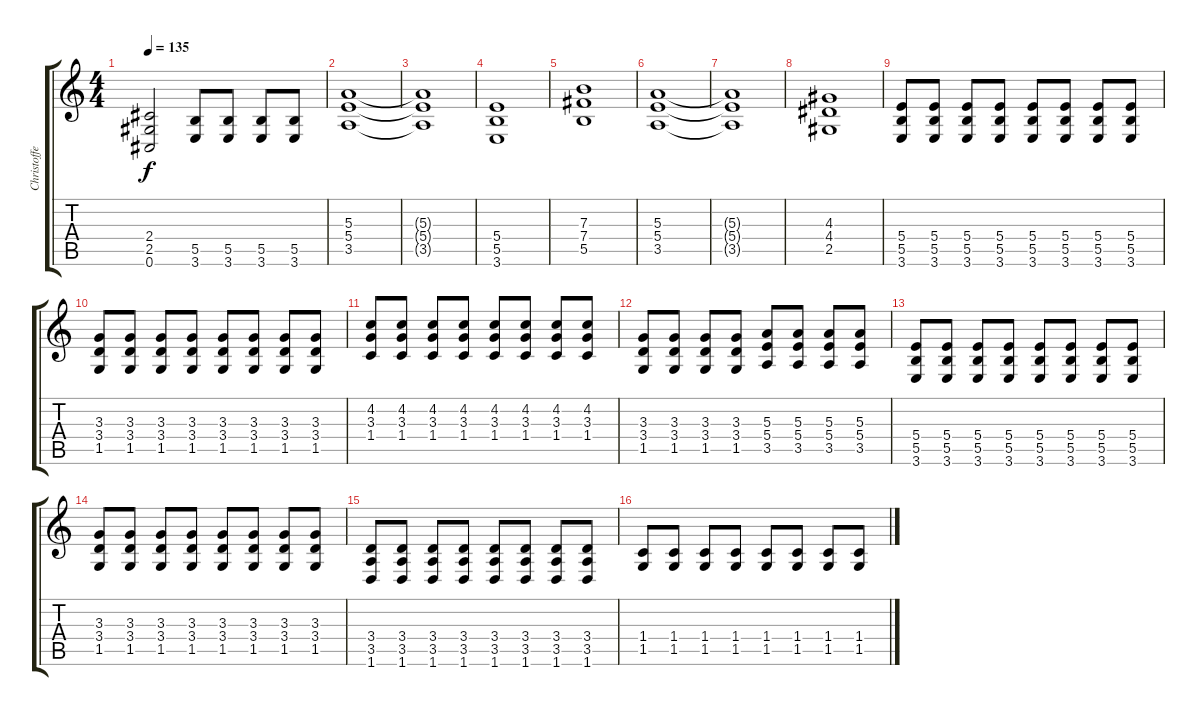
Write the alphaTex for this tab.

\track ("Christoffer Johnsson" "Christoffe") {instrument distortionguitar}
\staff {score tabs}
\tuning (Db4 Ab3 E3 B2 Gb2 Db2) {hide}
\ts (4 4)
\tempo 135
\clef g2
\ks c
(2.4{t} 2.5{t} 0.6{t}).2{dy f} (5.5 3.6).8 (5.5 3.6).8 (5.5 3.6).8 (5.5 3.6).8 |
(5.3 5.4 3.5).1 |
(5.3{t} 5.4{t} 3.5{t}).1 |
(5.4 5.5 3.6).1 |
(7.3 7.4 5.5).1 |
(5.3 5.4 3.5).1 |
(5.3{t} 5.4{t} 3.5{t}).1 |
(4.3 4.4 2.5).1 |
(5.4 5.5 3.6).8 (5.4 5.5 3.6).8 (5.4 5.5 3.6).8 (5.4 5.5 3.6).8 (5.4 5.5 3.6).8 (5.4 5.5 3.6).8 (5.4 5.5 3.6).8 (5.4 5.5 3.6).8 |
(3.3 3.4 1.5).8 (3.3 3.4 1.5).8 (3.3 3.4 1.5).8 (3.3 3.4 1.5).8 (3.3 3.4 1.5).8 (3.3 3.4 1.5).8 (3.3 3.4 1.5).8 (3.3 3.4 1.5).8 |
(4.2 3.3 1.4).8 (4.2 3.3 1.4).8 (4.2 3.3 1.4).8 (4.2 3.3 1.4).8 (4.2 3.3 1.4).8 (4.2 3.3 1.4).8 (4.2 3.3 1.4).8 (4.2 3.3 1.4).8 |
(3.3 3.4 1.5).8 (3.3 3.4 1.5).8 (3.3 3.4 1.5).8 (3.3 3.4 1.5).8 (5.3 5.4 3.5).8 (5.3 5.4 3.5).8 (5.3 5.4 3.5).8 (5.3 5.4 3.5).8 |
(5.4 5.5 3.6).8 (5.4 5.5 3.6).8 (5.4 5.5 3.6).8 (5.4 5.5 3.6).8 (5.4 5.5 3.6).8 (5.4 5.5 3.6).8 (5.4 5.5 3.6).8 (5.4 5.5 3.6).8 |
(3.3 3.4 1.5).8 (3.3 3.4 1.5).8 (3.3 3.4 1.5).8 (3.3 3.4 1.5).8 (3.3 3.4 1.5).8 (3.3 3.4 1.5).8 (3.3 3.4 1.5).8 (3.3 3.4 1.5).8 |
(3.4 3.5 1.6).8 (3.4 3.5 1.6).8 (3.4 3.5 1.6).8 (3.4 3.5 1.6).8 (3.4 3.5 1.6).8 (3.4 3.5 1.6).8 (3.4 3.5 1.6).8 (3.4 3.5 1.6).8 |
(1.4 1.5).8 (1.4 1.5).8 (1.4 1.5).8 (1.4 1.5).8 (1.4 1.5).8 (1.4 1.5).8 (1.4 1.5).8 (1.4 1.5).8
